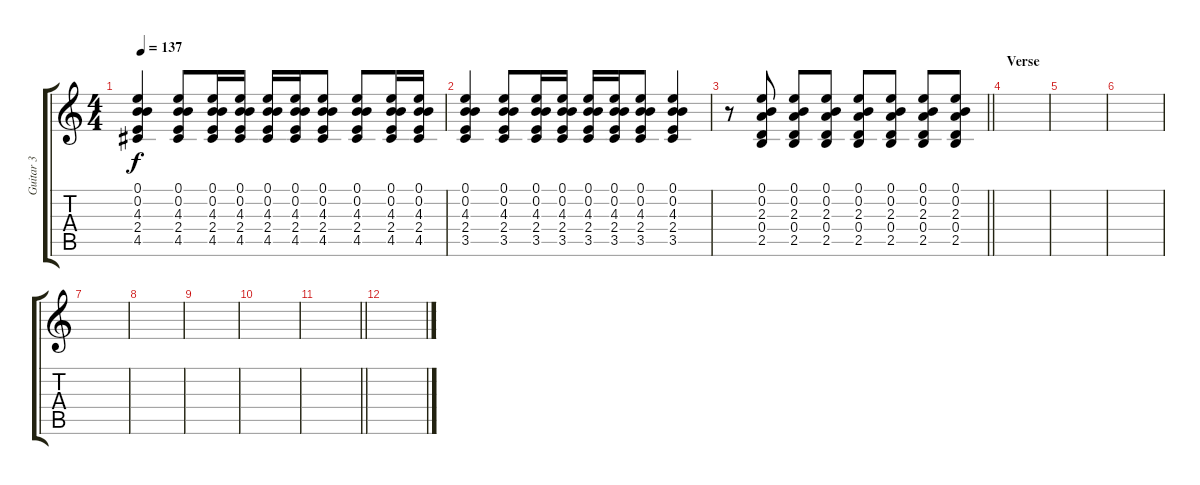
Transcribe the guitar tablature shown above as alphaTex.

\track ("Guitar 3" "Guitar 3") {instrument overdrivenguitar}
\staff {score tabs}
\tuning (E4 B3 G3 D3 A2 E2) {hide}
\ts (4 4)
\tempo 137
\clef g2
\ks c
(0.1 0.2 4.3 2.4 4.5).4{dy f} (0.1 0.2 4.3 2.4 4.5).8 (0.1 0.2 4.3 2.4 4.5).16 (0.1 0.2 4.3 2.4 4.5).16 (0.1 0.2 4.3 2.4 4.5).16 (0.1 0.2 4.3 2.4 4.5).16 (0.1 0.2 4.3 2.4 4.5).8 (0.1 0.2 4.3 2.4 4.5).8 (0.1 0.2 4.3 2.4 4.5).16 (0.1 0.2 4.3 2.4 4.5).16 |
(0.1 0.2 4.3 2.4 3.5).4 (0.1 0.2 4.3 2.4 3.5).8 (0.1 0.2 4.3 2.4 3.5).16 (0.1 0.2 4.3 2.4 3.5).16 (0.1 0.2 4.3 2.4 3.5).16 (0.1 0.2 4.3 2.4 3.5).16 (0.1 0.2 4.3 2.4 3.5).8 (0.1 0.2 4.3 2.4 3.5).4 |
\barLineRight lightlight
r.8 (0.1 0.2 2.3 0.4 2.5).8 (0.1 0.2 2.3 0.4 2.5).8 (0.1 0.2 2.3 0.4 2.5).8 (0.1 0.2 2.3 0.4 2.5).8 (0.1 0.2 2.3 0.4 2.5).8 (0.1 0.2 2.3 0.4 2.5).8 (0.1 0.2 2.3 0.4 2.5).8 |
\section ("" "Verse")
|
|
|
|
|
|
|
\barLineRight lightlight
|
\section ("" "")
